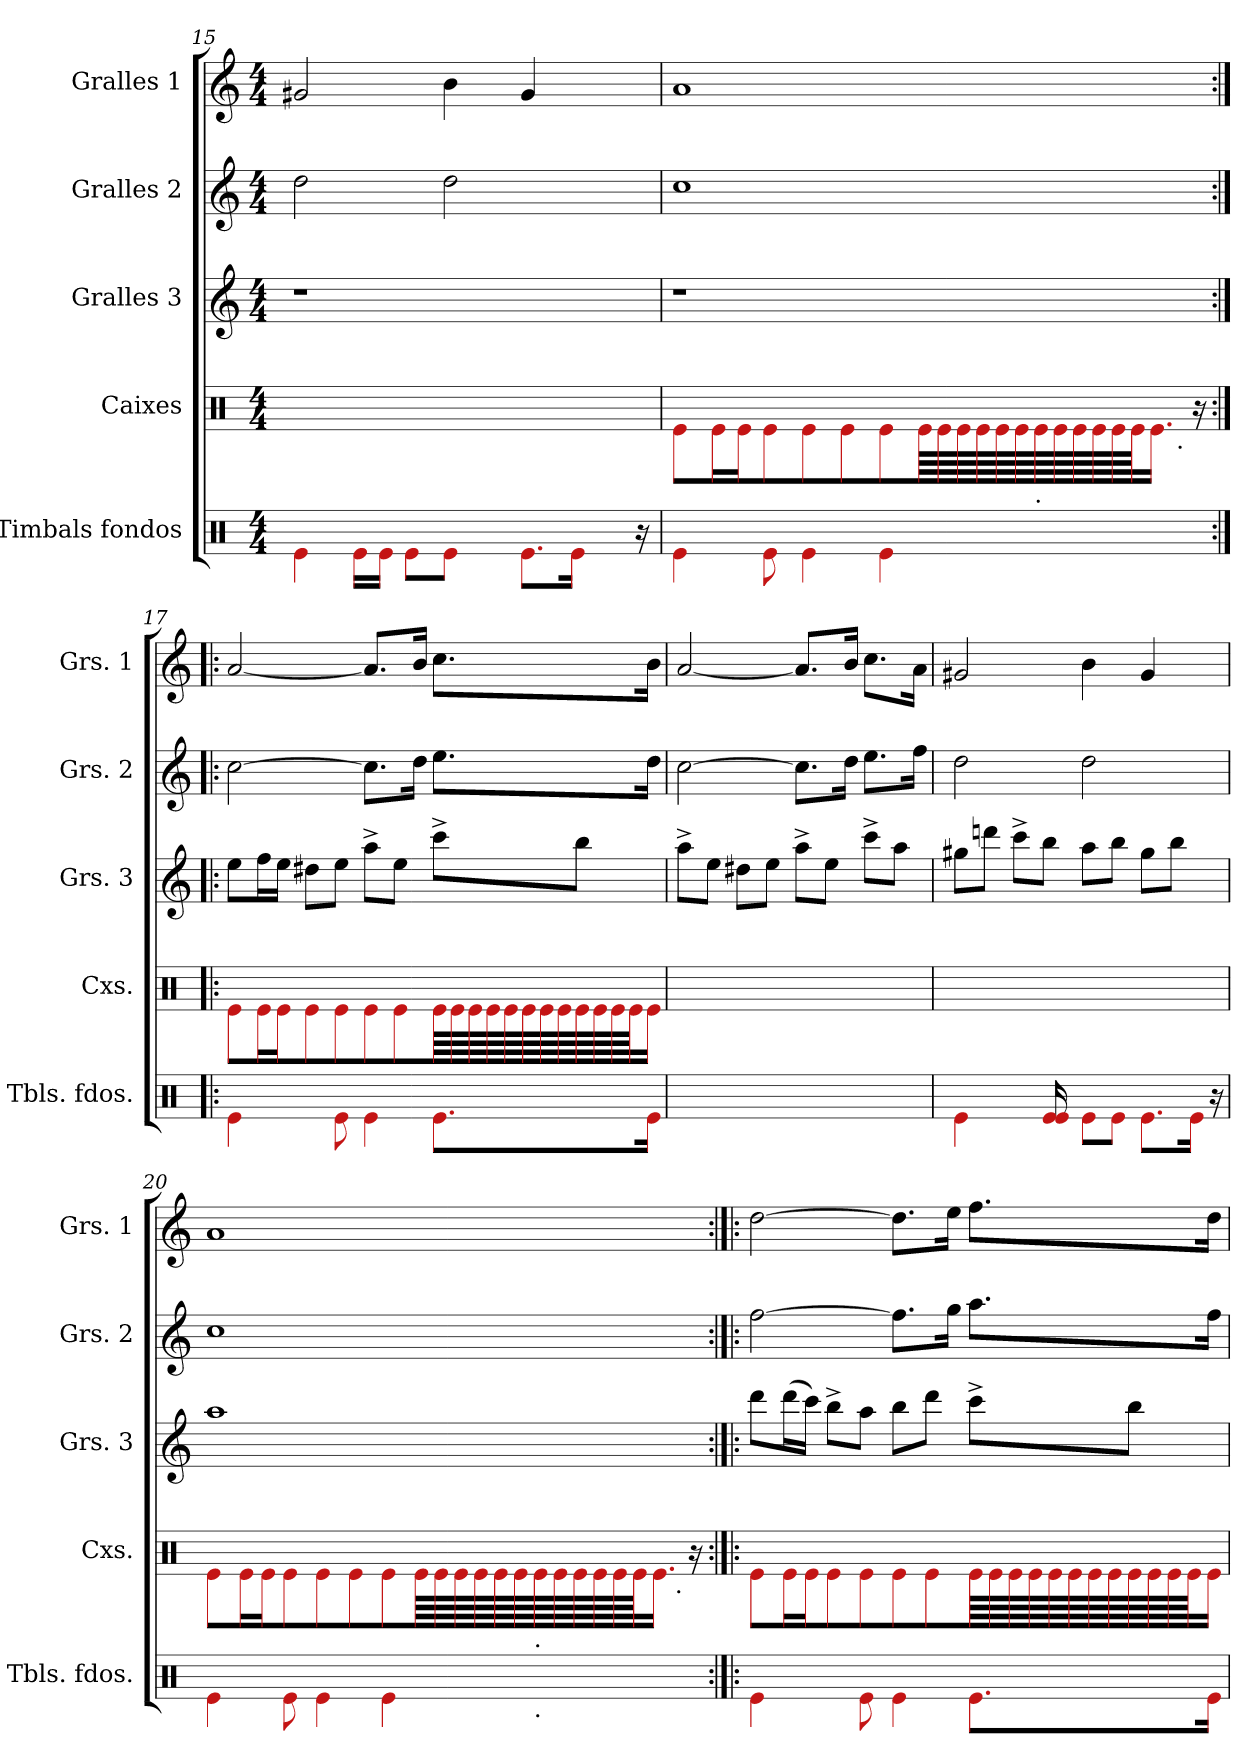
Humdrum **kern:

**kern	**kern	**kern	**kern	**kern
*part5	*part4	*part3	*part2	*part1
*staff5	*staff4	*staff3	*staff2	*staff1
*I"Timbals fondos	*I"Caixes	*I"Gralles 3	*I"Gralles 2	*I"Gralles 1
*I'Tbls. fdos.	*I'Cxs.	*I'Grs. 3	*I'Grs. 2	*I'Grs. 1
*clefX	*clefX	*clefG2	*clefG2	*clefG2
*k[]	*k[]	*k[]	*k[]	*k[]
*M4/4	*M4/4	*M4/4	*M4/4	*M4/4
=15	=15	=15	=15	=15
4e\	1ryy	1r	2dd\	2g#X/
16e\LL	.	.	.	.
16e\JJ	.	.	.	.
8e\L	.	.	.	.
8e\J	.	.	2dd\	4b\
8ryy	.	.	.	.
8.e\L	.	.	.	4g#/
16e\Jk	.	.	.	.
8ryy	8.ryy	8.ryy	8.ryy	8.ryy
16r	.	.	.	.
!!LO:LB:g=z
=16	=16	=16	=16	=16
*^	*^	*	*	*
4e\	2ryy	8e\L	1ryy	1r	1cc	1a
.	.	16e\L	.	.	.	.
.	.	16e\JJ	.	.	.	.
8e\	.	8e\L	.	.	.	.
4e\	.	8e\J	.	.	.	.
.	4ryy	8e\L	.	.	.	.
4e\	.	8e\J	.	.	.	.
*	*	*tremolo	*	*	*	*
.	16.ryy	64e\LLLL	.	.	.	.
.	.	64e\	.	.	.	.
.	.	64e\	.	.	.	.
.	.	64e\	.	.	.	.
.	.	64e\	.	.	.	.
.	.	64e\	.	.	.	.
!	!LO:TX:a:t=.	!	!	!	!	!
.	4ryy	64e\	.	.	.	.
.	.	64e\	.	.	.	.
8ryy	.	64e\	.	.	.	.
.	.	64e\	.	.	.	.
.	.	64e\	.	.	.	.
.	.	64e\JJJJ	.	.	.	.
*	*	*Xtremolo	*	*	*	*
.	.	16.e\Jk	.	.	.	.
!	!	!	!LO:TX:b:t=.	!	!	!
16.ryy	.	.	16.ryy	16.ryy	16.ryy	16.ryy
.	.	16r	.	.	.	.
=17:|!|:	=17:|!|:	=17:|!|:	=17:|!|:	=17:|!|:	=17:|!|:	=17:|!|:
!	!	!LO:TX:b:t=.	!	!	!	!
!	!	!LO:TX:a:t=.	!	!	!	!
!LO:TX:a:t=.	!	!	!	!	!	!
*v	*v	*	*	*	*	*
*	*v	*v	*	*	*
4e\	8e\L	8ee\L	[2cc\	[2a/
.	16e\L	16ff\L	.	.
.	16e\JJ	16ee\JJ	.	.
8ryy	8e\L	8dd#X\L	.	.
8e\	8e\J	8ee\J	.	.
4e\	8e\L	8aa^\L	8.cc\L]	8.a/L]
.	8e\J	8ee\J	.	.
.	.	.	16dd\Jk	16b/Jk
*	*tremolo	*	*	*
8.e\L	64e\LLLL	8ccc^\L	8.ee\L	8.cc\L
.	64e\	.	.	.
.	64e\	.	.	.
.	64e\	.	.	.
.	64e\	.	.	.
.	64e\	.	.	.
.	64e\	.	.	.
.	64e\	.	.	.
.	64e\	8bb\J	.	.
.	64e\	.	.	.
.	64e\	.	.	.
.	64e\JJJJ	.	.	.
*	*Xtremolo	*	*	*
16e\Jk	16e\Jk	.	16dd\Jk	16b\Jk
=18	=18	=18	=18	=18
1ryy	1ryy	8aa^\L	[2cc\	[2a/
.	.	8ee\J	.	.
.	.	8dd#X\L	.	.
.	.	8ee\J	.	.
.	.	8aa^\L	8.cc\L]	8.a/L]
.	.	8ee\J	.	.
.	.	.	16dd\Jk	16b/Jk
.	.	8ccc^\L	8.ee\L	8.cc\L
.	.	8aa\J	.	.
.	.	.	16ff\Jk	16a\Jk
=19	=19	=19	=19	=19
4e\	1ryy	8gg#X\L	2dd\	2g#X/
.	.	8dddn\J	.	.
8ryy	.	8ccc^\L	.	.
16e/ 16e/	.	8bb\J	.	.
16ryy	.	.	.	.
8e\L	.	8aa\L	2dd\	4b\
8e\J	.	8bb\J	.	.
8.e\L	.	8gg#\L	.	4g#/
.	.	8bb\J	.	.
16e\Jk	.	.	.	.
16r	16ryy	16ryy	16ryy	16ryy
!!LO:PB:g=z
=20	=20	=20	=20	=20
*^	*^	*	*	*
4e\	2ryy	8e\L	1ryy	1aa	1cc	1a
.	.	16e\L	.	.	.	.
.	.	16e\JJ	.	.	.	.
8e\	.	8e\L	.	.	.	.
4e\	.	8e\J	.	.	.	.
.	4ryy	8e\L	.	.	.	.
4e\	.	8e\J	.	.	.	.
*	*	*tremolo	*	*	*	*
.	16.ryy	64e\LLLL	.	.	.	.
.	.	64e\	.	.	.	.
.	.	64e\	.	.	.	.
.	.	64e\	.	.	.	.
.	.	64e\	.	.	.	.
.	.	64e\	.	.	.	.
!	!LO:TX:b:t=.	!	!	!	!	!
!	!LO:TX:a:t=.	!	!	!	!	!
.	4ryy	64e\	.	.	.	.
.	.	64e\	.	.	.	.
8ryy	.	64e\	.	.	.	.
.	.	64e\	.	.	.	.
.	.	64e\	.	.	.	.
.	.	64e\JJJJ	.	.	.	.
*	*	*Xtremolo	*	*	*	*
.	.	16.e\Jk	.	.	.	.
!	!	!	!LO:TX:b:t=.	!	!	!
16.ryy	.	.	16.ryy	16.ryy	16.ryy	16.ryy
.	.	16r	.	.	.	.
=21:|!|:	=21:|!|:	=21:|!|:	=21:|!|:	=21:|!|:	=21:|!|:	=21:|!|:
!	!	!LO:TX:b:t=.	!	!	!	!
!	!	!LO:TX:a:t=.	!	!	!	!
!LO:TX:b:t=.	!	!	!	!	!	!
!LO:TX:a:t=.	!	!	!	!	!	!
*v	*v	*	*	*	*	*
*	*v	*v	*	*	*
4e\	8e\L	8ddd\L	[2ff\	[2dd\
.	16e\L	(>16ddd\L	.	.
.	16e\JJ	16ccc\JJ)	.	.
8ryy	8e\L	8bb^\L	.	.
8e\	8e\J	8aa\J	.	.
4e\	8e\L	8bb\L	8.ff\L]	8.dd\L]
.	8e\J	8ddd\J	.	.
.	.	.	16gg\Jk	16ee\Jk
*	*tremolo	*	*	*
8.e\L	64e\LLLL	8ccc^\L	8.aa\L	8.ff\L
.	64e\	.	.	.
.	64e\	.	.	.
.	64e\	.	.	.
.	64e\	.	.	.
.	64e\	.	.	.
.	64e\	.	.	.
.	64e\	.	.	.
.	64e\	8bb\J	.	.
.	64e\	.	.	.
.	64e\	.	.	.
.	64e\JJJJ	.	.	.
*	*Xtremolo	*	*	*
16e\Jk	16e\Jk	.	16ff\Jk	16dd\Jk
=	=	=	=	=
*-	*-	*-	*-	*-
